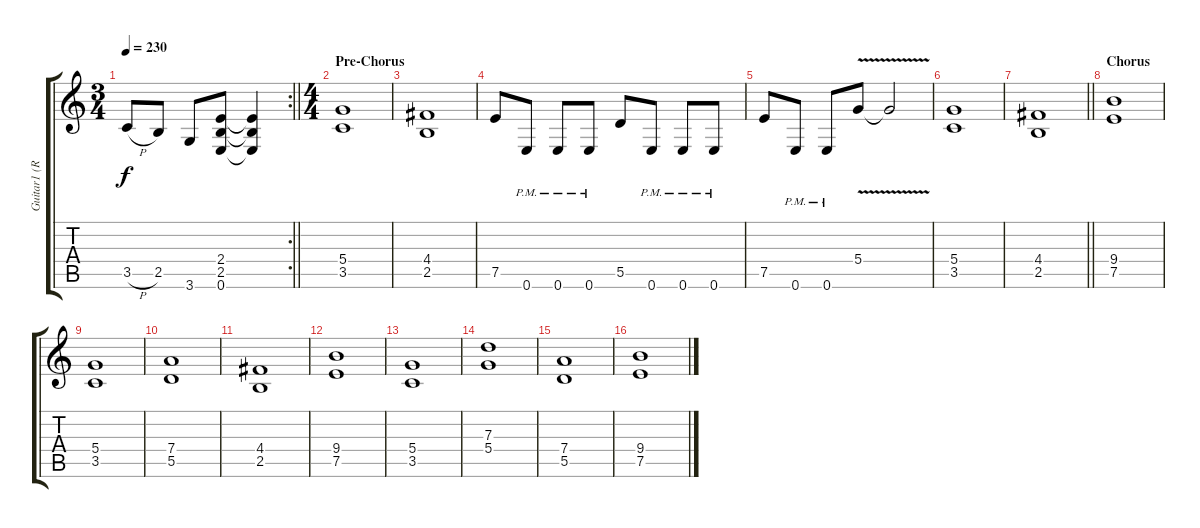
\track ("Guitar1 (Rhythm)" "Guitar1 (R") {instrument distortionguitar}
\staff {score tabs}
\tuning (E4 B3 G3 D3 A2 E2) {hide}
\rc 2
\ts (3 4)
\tempo 230
\clef g2
\barLineRight lightlight
\ks c
3.5{h}.8{dy f} 2.5.8 3.6.8 (2.4 2.5 0.6).8 (2.4{t} 2.5{t} 0.6{t}).4 |
\ts (4 4)
\section ("" "Pre-Chorus")
(5.4 3.5).1 |
(4.4 2.5).1 |
7.5.8 0.6{pm}.8 0.6{pm}.8 0.6{pm}.8 5.5.8 0.6{pm}.8 0.6{pm}.8 0.6{pm}.8 |
7.5.8 0.6{pm}.8 0.6{pm}.8 5.4{v}.8 5.4{t}.2 |
(5.4 3.5).1 |
\barLineRight lightlight
(4.4 2.5).1 |
\section ("" "Chorus")
(9.4 7.5).1 |
(5.4 3.5).1 |
(7.4 5.5).1 |
(4.4 2.5).1 |
(9.4 7.5).1 |
(5.4 3.5).1 |
(7.3 5.4).1 |
(7.4 5.5).1 |
(9.4 7.5).1
